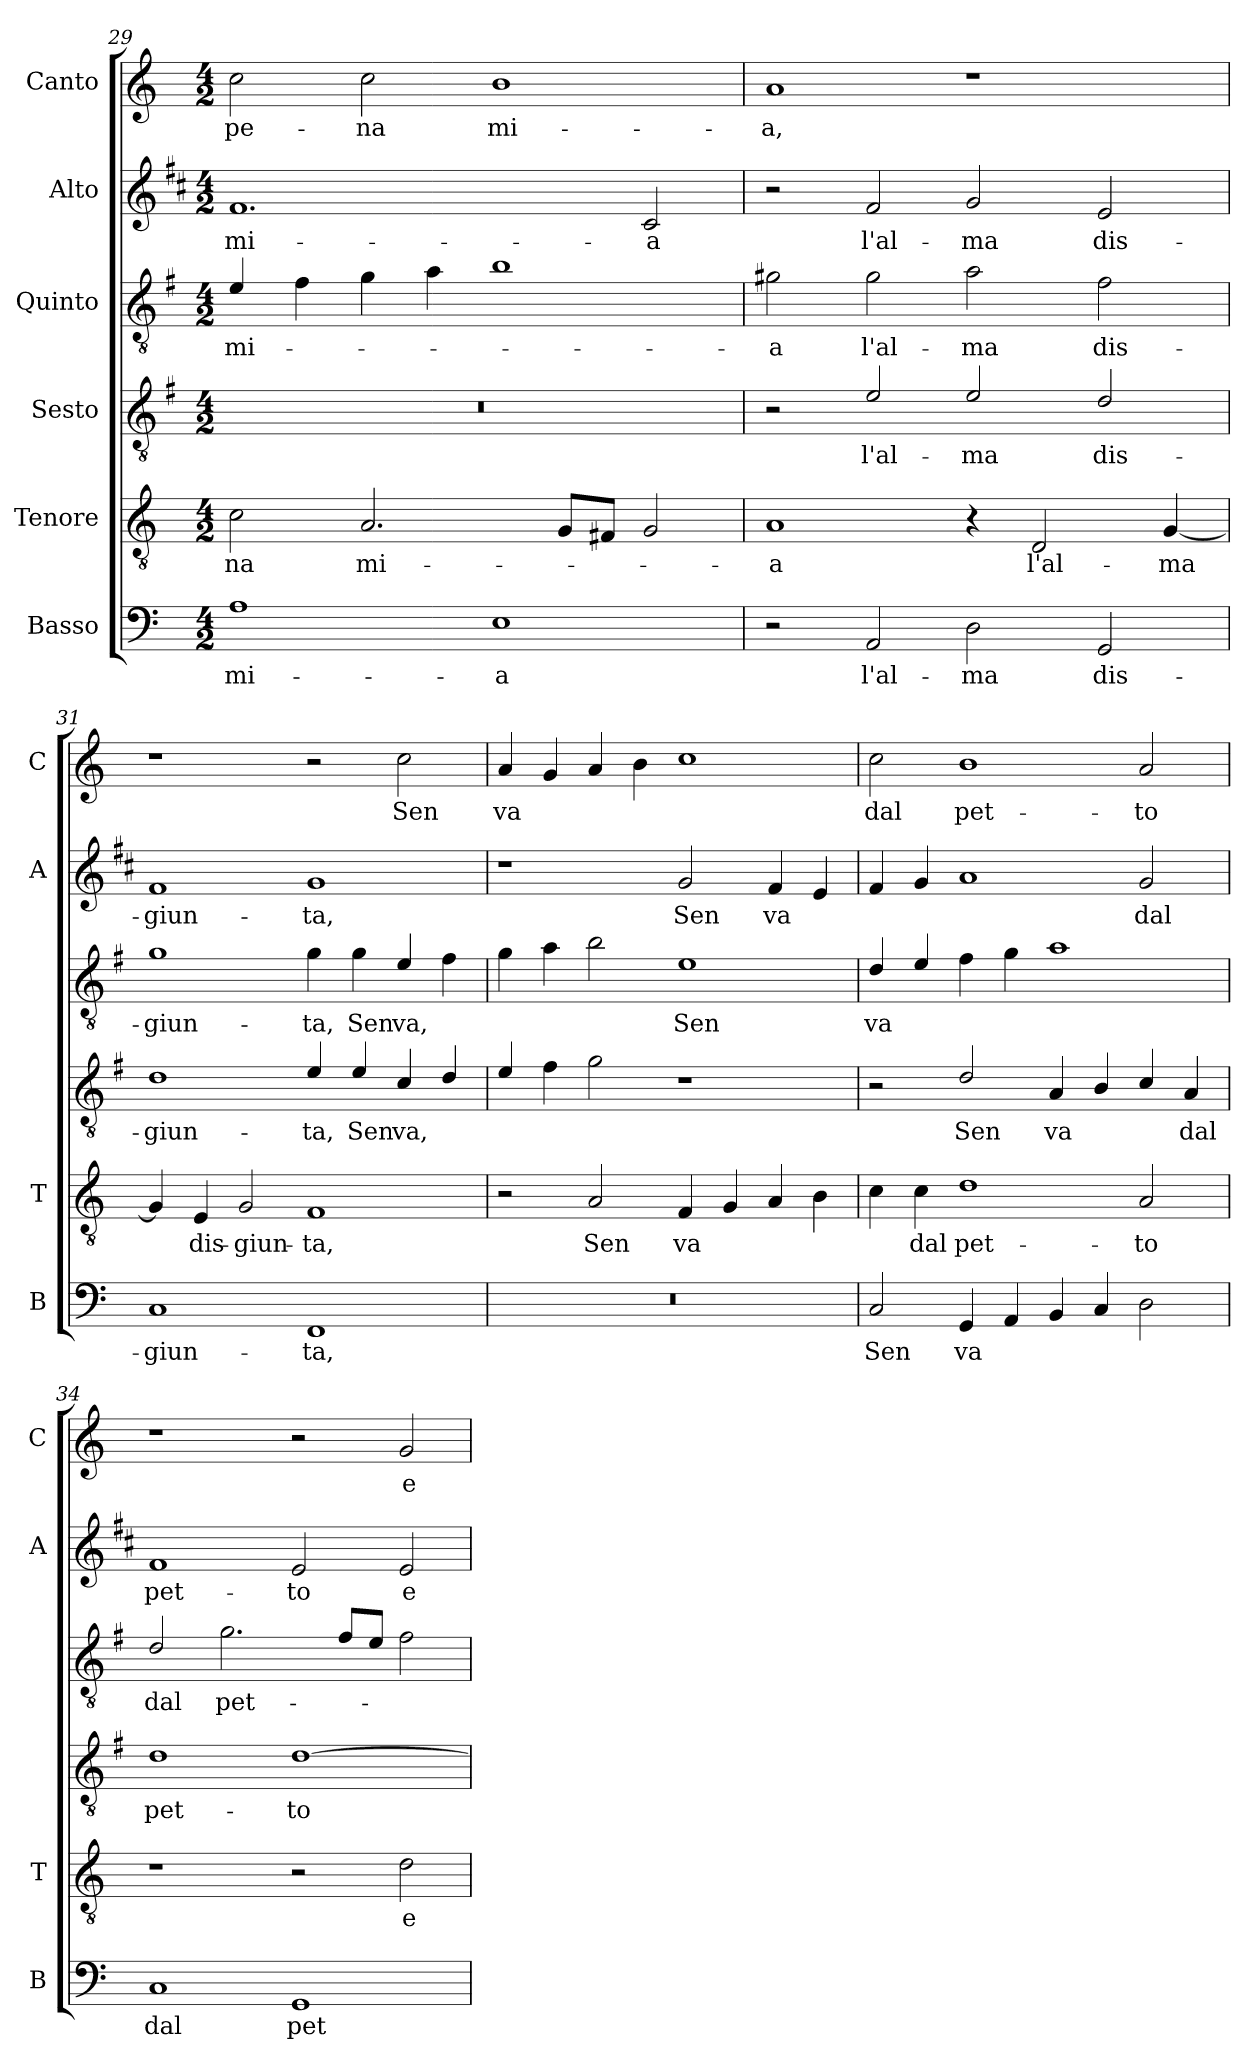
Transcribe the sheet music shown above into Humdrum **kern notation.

**kern	**text	**kern	**text	**kern	**text	**kern	**text	**kern	**text	**kern	**text
*part6	*part6	*part5	*part5	*part4	*part4	*part3	*part3	*part2	*part2	*part1	*part1
*staff6	*staff6	*staff5	*staff5	*staff4	*staff4	*staff3	*staff3	*staff2	*staff2	*staff1	*staff1
*I"Basso	*	*I"Tenore	*	*I"Sesto	*	*I"Quinto	*	*I"Alto	*	*I"Canto	*
*I'B	*	*I'T	*	*	*	*	*	*I'A	*	*I'C	*
!!LO:LB:g=z
*clefF4	*	*clefGv2	*	*clefGv2	*	*clefGv2	*	*clefG2	*	*clefG2	*
*	*	*	*	*ITrd4c7	*	*ITrd4c7	*	*ITrd1c2	*	*	*
*k[]	*	*k[]	*	*k[]	*	*k[]	*	*k[]	*	*k[]	*
*C:	*	*C:	*	*C:	*	*C:	*	*C:	*	*C:	*
*M4/2	*	*M4/2	*	*M4/2	*	*M4/2	*	*M4/2	*	*M4/2	*
=29	=29	=29	=29	=29	=29	=29	=29	=29	=29	=29	=29
!	!LO:LY:b	!	!LO:LY:b	!	!	!	!LO:LY:b	!	!LO:LY:b	!	!LO:LY:b
1A	mi-	2c\	-na	0r	.	4A/	mi-	1.e	mi-	2cc\	pe-
.	.	.	.	.	.	4B\	.	.	.	.	.
!	!	!	!LO:LY:b	!	!	!	!	!	!	!	!LO:LY:b
.	.	2.A/	mi-	.	.	4c\	.	.	.	2cc\	-na
.	.	.	.	.	.	4d\	.	.	.	.	.
!	!LO:LY:b	!	!	!	!	!	!	!	!	!	!LO:LY:b
1E	-a	.	.	.	.	1e	.	.	.	1b	mi-
.	.	8G/L	.	.	.	.	.	.	.	.	.
.	.	8F#X/J	.	.	.	.	.	.	.	.	.
!	!	!	!	!	!	!	!	!	!LO:LY:b	!	!
.	.	2G/	.	.	.	.	.	2B/	-a	.	.
=30	=30	=30	=30	=30	=30	=30	=30	=30	=30	=30	=30
!	!	!	!LO:LY:b	!	!	!	!LO:LY:b	!	!	!	!LO:LY:b
2r	.	1A	-a	2r	.	2c#X\	-a	2r	.	1a	-a,
!	!LO:LY:b	!	!	!	!LO:LY:b	!	!LO:LY:b	!	!LO:LY:b	!	!
2AA/	l'al-	.	.	2A/	l'al-	2c#\	l'al-	2e/	l'al-	.	.
!	!LO:LY:b	!	!	!	!LO:LY:b	!	!LO:LY:b	!	!LO:LY:b	!	!
2D\	-ma	4r	.	2A/	-ma	2d\	-ma	2f/	-ma	1r	.
!	!	!	!LO:LY:b	!	!	!	!	!	!	!	!
.	.	2D/	l'al-	.	.	.	.	.	.	.	.
!	!LO:LY:b	!	!	!	!LO:LY:b	!	!LO:LY:b	!	!LO:LY:b	!	!
2GG/	dis-	.	.	2G/	dis-	2B\	dis-	2d/	dis-	.	.
!	!	!	!LO:LY:b	!	!	!	!	!	!	!	!
.	.	[4G/	-ma	.	.	.	.	.	.	.	.
=31	=31	=31	=31	=31	=31	=31	=31	=31	=31	=31	=31
!	!LO:LY:b	!	!	!	!LO:LY:b	!	!LO:LY:b	!	!LO:LY:b	!	!
1C	-giun-	4G/]	.	1G	-giun-	1c	-giun-	1e	-giun-	1r	.
!	!	!	!LO:LY:b	!	!	!	!	!	!	!	!
.	.	4E/	dis-	.	.	.	.	.	.	.	.
!	!	!	!LO:LY:b	!	!	!	!	!	!	!	!
.	.	2G/	-giun-	.	.	.	.	.	.	.	.
!	!LO:LY:b	!	!LO:LY:b	!	!LO:LY:b	!	!LO:LY:b	!	!LO:LY:b	!	!
1FF	-ta,	1F	-ta,	4A/	-ta,	4c\	-ta,	1f	-ta,	2r	.
!	!	!	!	!	!LO:LY:b	!	!LO:LY:b	!	!	!	!
.	.	.	.	4A/	Sen	4c\	Sen	.	.	.	.
!	!	!	!	!	!LO:LY:b	!	!LO:LY:b	!	!	!	!LO:LY:b
.	.	.	.	4F/	va,	4A/	va,	.	.	2cc\	Sen
.	.	.	.	4G/	.	4B\	.	.	.	.	.
=32	=32	=32	=32	=32	=32	=32	=32	=32	=32	=32	=32
!	!	!	!	!	!	!	!	!	!	!	!LO:LY:b
0r	.	2r	.	4A/	.	4c\	.	1r	.	4a/	va
.	.	.	.	4B\	.	4d\	.	.	.	4g/	.
!	!	!	!LO:LY:b	!	!	!	!	!	!	!	!
.	.	2A/	Sen	2c\	.	2e\	.	.	.	4a/	.
.	.	.	.	.	.	.	.	.	.	4b\	.
!	!	!	!LO:LY:b	!	!	!	!LO:LY:b	!	!LO:LY:b	!	!
.	.	4F/	va	1r	.	1A	Sen	2f/	Sen	1cc	.
.	.	4G/	.	.	.	.	.	.	.	.	.
!	!	!	!	!	!	!	!	!	!LO:LY:b	!	!
.	.	4A/	.	.	.	.	.	4e/	va	.	.
.	.	4B\	.	.	.	.	.	4d/	.	.	.
=33	=33	=33	=33	=33	=33	=33	=33	=33	=33	=33	=33
!	!LO:LY:b	!	!	!	!	!	!LO:LY:b	!	!	!	!LO:LY:b
2C/	Sen	4c\	.	2r	.	4G/	va	4e/	.	2cc\	dal
!	!	!	!LO:LY:b	!	!	!	!	!	!	!	!
.	.	4c\	dal	.	.	4A/	.	4f/	.	.	.
!	!LO:LY:b	!	!LO:LY:b	!	!LO:LY:b	!	!	!	!	!	!LO:LY:b
4GG/	va	1d	pet-	2G/	Sen	4B\	.	1g	.	1b	pet-
4AA/	.	.	.	.	.	4c\	.	.	.	.	.
!	!	!	!	!	!LO:LY:b	!	!	!	!	!	!
4BB/	.	.	.	4D/	va	1d	.	.	.	.	.
4C/	.	.	.	4E/	.	.	.	.	.	.	.
!	!	!	!LO:LY:b	!	!	!	!	!	!LO:LY:b	!	!LO:LY:b
2D\	.	2A/	-to	4F/	.	.	.	2f/	dal	2a/	-to
!	!	!	!	!	!LO:LY:b	!	!	!	!	!	!
.	.	.	.	4D/	dal	.	.	.	.	.	.
!!LO:LB:g=z
=34	=34	=34	=34	=34	=34	=34	=34	=34	=34	=34	=34
!	!LO:LY:b	!	!	!	!LO:LY:b	!	!LO:LY:b	!	!LO:LY:b	!	!
1C	dal	1r	.	1G	pet-	2G/	dal	1e	pet-	1r	.
!	!	!	!	!	!	!	!LO:LY:b	!	!	!	!
.	.	.	.	.	.	2.c\	pet-	.	.	.	.
!	!LO:LY:b	!	!	!	!LO:LY:b	!	!	!	!LO:LY:b	!	!
1GG	pet-	2r	.	[1G	-to	.	.	2d/	-to	2r	.
.	.	.	.	.	.	8B/L	.	.	.	.	.
.	.	.	.	.	.	8A/J	.	.	.	.	.
!	!	!	!LO:LY:b	!	!	!	!	!	!LO:LY:b	!	!LO:LY:b
.	.	2d\	e	.	.	2B\	.	2d/	e	2g/	e
=	=	=	=	=	=	=	=	=	=	=	=
*-	*-	*-	*-	*-	*-	*-	*-	*-	*-	*-	*-
